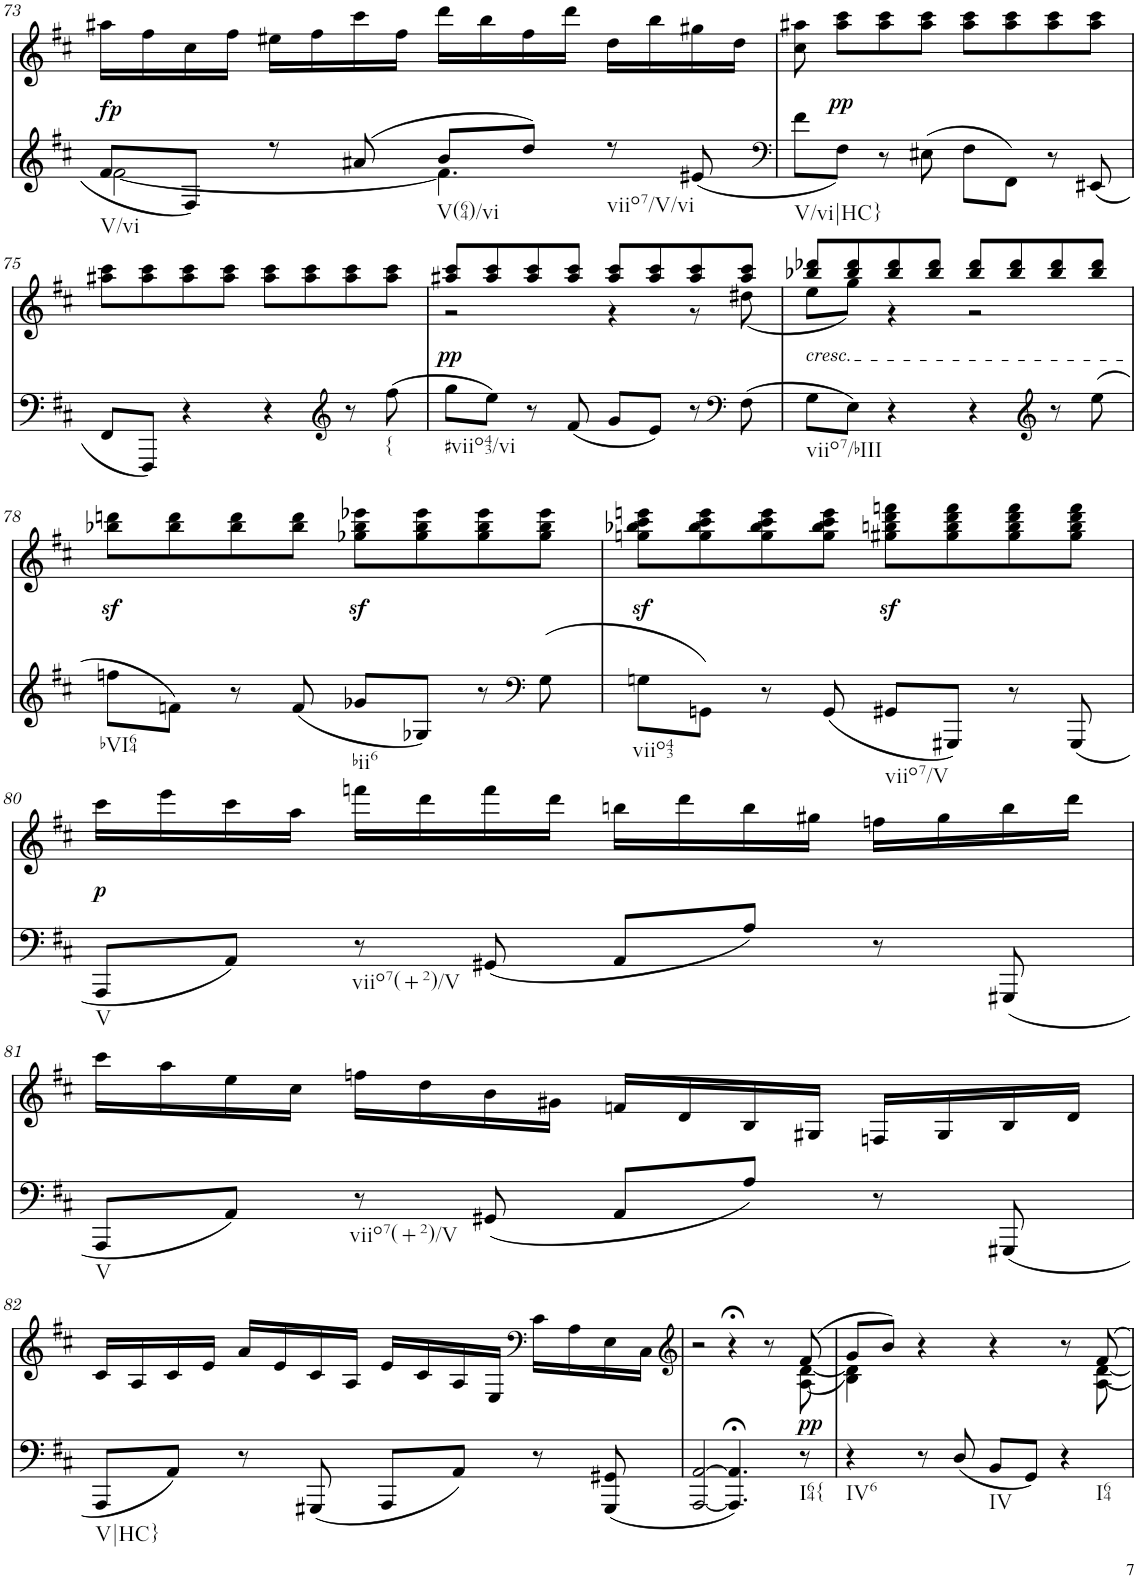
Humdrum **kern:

**kern	**dynam	**kern	**text	**dynam
*part2	*part2	*part1	*part1	*part1
*staff2	*staff2	*staff1	*staff1	*staff1
*I"Piano	*	*I"Piano	*	*
*I'Pno	*	*I'Pno	*	*
!!LO:PB:g=z
*clefG2	*	*clefG2	*	*
*k[f#c#]	*	*k[f#c#]	*	*
*M4/4	*	*M4/4	*	*
=73	=73	=73	=73	=73
*^	*	*	*	*
!LO:TX:b:t=V/vi	!	!	!	!	!
!	!	!LO:DY:a	!	!	!
8f#/L	[2f#\	fp	16aa#X\LL	.	.
.	.	.	16ff#\	.	.
8F#/J	.	.	16cc#\	.	.
.	.	.	16ff#\JJ	.	.
8r	.	.	16ee#X\LL	.	.
.	.	.	16ff#\	.	.
(8a#X/	.	.	16ccc#\	.	.
.	.	.	16ff#\JJ	.	.
!LO:TX:b:t=V(64)/vi	!	!	!	!	!
8b/L	4.f#\]	.	16ddd\LL	.	.
.	.	.	16bb\	.	.
8dd/J)	.	.	16ff#\	.	.
.	.	.	16ddd\JJ	.	.
!LO:TX:b:t=viio7/V/vi	!	!	!	!	!
8r	.	.	16dd\LL	.	.
.	.	.	16bb\	.	.
(<8e#X/	8ryy	.	16gg#X\	.	.
.	.	.	16dd\JJ	.	.
*v	*v	*	*	*	*
=74	=74	=74	=74	=74
*clefF4	*	*	*	*
!LO:TX:b:t=V/vi|HC}	!	!	!	!
8f#\L	.	8cc#\ 8aa#X\	.	.
!	!	!	!	!LO:DY:b
8F#\J)	.	8aa#\ 8ccc#\L	.	pp
8r	.	8aa#\ 8ccc#\	.	.
!	!	!	!LO:LY:b	!
(8E#X\	.	8aa#\ 8ccc#\J	pp	.
8F#\L	.	8aa#\ 8ccc#\L	.	.
8FF#\J)	.	8aa#\ 8ccc#\	.	.
8r	.	8aa#\ 8ccc#\	.	.
(8EE#X/	.	8aa#\ 8ccc#\J	.	.
!!LO:LB:g=z
=75	=75	=75	=75	=75
8FF#/L	.	8aa#X\ 8ccc#\L	.	.
8FFF#/J)	.	8aa#\ 8ccc#\	.	.
4r	.	8aa#\ 8ccc#\	.	.
.	.	8aa#\ 8ccc#\J	.	.
4r	.	8aa#\ 8ccc#\L	.	.
.	.	8aa#\ 8ccc#\	.	.
*clefG2	*	*	*	*
8r	.	8aa#\ 8ccc#\	.	.
!LO:TX:b:t={	!	!	!	!
(8ff#\	.	8aa#\ 8ccc#\J	.	.
=76	=76	=76	=76	=76
*	*	*^	*	*
!LO:TX:b:t=#viio43/vi	!	!	!	!	!
!	!	!	!	!LO:LY:a	!LO:DY:b
8gg\L	.	8aa#X/ 8ccc#/L	2r	pp	pp
8ee\J)	.	8aa#/ 8ccc#/	.	.	.
8r	.	8aa#/ 8ccc#/	.	.	.
(8f#/	.	8aa#/ 8ccc#/J	.	.	.
8g/L	.	8aa#/ 8ccc#/L	4r	.	.
8e/J)	.	8aa#/ 8ccc#/	.	.	.
8r	.	8aa#/ 8ccc#/	8r	.	.
*clefF4	*	*	*	*	*
(8F#\	.	8aa#/ 8ccc#/J	(8dd#X\	.	.
=77	=77	=77	=77	=77	=77
!	!	!LO:TX:b:i:t=cresc.	!	!	!
!LO:TX:b:t=viio7/bIII	!	!	!	!	!
!	!	!	!	!LO:LY:b	!
8G\L	.	8bb-X/ 8ddd-X/L	8ee\L	<	.
8E\J)	.	8bb-/ 8ddd-/	8gg\J)	.	.
4r	.	8bb-/ 8ddd-/	4r	.	.
.	.	8bb-/ 8ddd-/J	.	.	.
4r	.	8bb-/ 8ddd-/L	2r	.	.
.	.	8bb-/ 8ddd-/	.	.	.
*clefG2	*	*	*	*	*
8r	.	8bb-/ 8ddd-/	.	.	.
(8ee\	.	8bb-/ 8ddd-/J	.	.	.
*	*	*v	*v	*	*
!!LO:LB:g=z
=78	=78	=78	=78	=78
!LO:TX:b:t=bVI64	!	!	!	!
8ffn\L	.	8bb-X\z< 8dddn\z<L	.	.
8fn\J)	.	8bb-\ 8ddd\	.	.
8r	.	8bb-\ 8ddd\	.	.
(8f/	.	8bb-\ 8ddd\J	.	.
!LO:TX:b:t=bii6	!	!	!	!
8g-X/L	.	8gg-X\z< 8bb-\z< 8eee-X\z<L	.	.
8G-X/J)	.	8gg-\ 8bb-\ 8eee-\	.	.
8r	.	8gg-\ 8bb-\ 8eee-\	.	.
*clefF4	*	*	*	*
(8G-\	.	8gg-\ 8bb-\ 8eee-\J	.	.
=79	=79	=79	=79	=79
!LO:TX:b:t=viio43	!	!	!	!
8Gn\L	.	8ggn\z< 8bb-X\z< 8ccc#\z< 8eeen\z<L	.	.
8GGn\J)	.	8gg\ 8bb-\ 8ccc#\ 8eee\	.	.
8r	.	8gg\ 8bb-\ 8ccc#\ 8eee\	.	.
(8GG/	.	8gg\ 8bb-\ 8ccc#\ 8eee\J	.	.
!LO:TX:b:t=viio7/V	!	!	!	!
8GG#X/L	.	8gg#X\z< 8bbn\z< 8ddd\z< 8fffn\z<L	.	.
8GGG#X/J)	.	8gg#\ 8bb\ 8ddd\ 8fff\	.	.
8r	.	8gg#\ 8bb\ 8ddd\ 8fff\	.	.
(8GGG#/	.	8gg#\ 8bb\ 8ddd\ 8fff\J	.	.
!!LO:LB:g=z
=80	=80	=80	=80	=80
!LO:TX:b:t=V	!	!	!	!
!	!	!	!	!LO:DY:b
8AAA/L	.	16ccc#\LL	.	p
.	.	16eee\	.	.
8AA/J)	.	16ccc#\	.	.
.	.	16aa\JJ	.	.
!LO:TX:b:t=viio7(+2)/V	!	!	!	!
8r	.	16fffn\LL	.	.
.	.	16ddd\	.	.
(8GG#X/	.	16fff\	.	.
.	.	16ddd\JJ	.	.
8AA/L	.	16bbn\LL	.	.
.	.	16ddd\	.	.
8A/J)	.	16bb\	.	.
.	.	16gg#X\JJ	.	.
8r	.	16ffn\LL	.	.
.	.	16gg#\	.	.
(8GGG#X/	.	16bb\	.	.
.	.	16ddd\JJ	.	.
!!LO:LB:g=z
=81	=81	=81	=81	=81
!LO:TX:b:t=V	!	!	!	!
8AAA/L	.	16ccc#\LL	.	.
.	.	16aa\	.	.
8AA/J)	.	16ee\	.	.
.	.	16cc#\JJ	.	.
!LO:TX:b:t=viio7(+2)/V	!	!	!	!
8r	.	16ffn\LL	.	.
.	.	16dd\	.	.
(8GG#X/	.	16b\	.	.
.	.	16g#X\JJ	.	.
8AA/L	.	16fn/LL	.	.
.	.	16d/	.	.
8A/J)	.	16B/	.	.
.	.	16G#X/JJ	.	.
8r	.	16Fn/LL	.	.
.	.	16G#/	.	.
(8GGG#X/	.	16B/	.	.
.	.	16d/JJ	.	.
!!LO:LB:g=z
=82	=82	=82	=82	=82
!LO:TX:b:t=V|HC}	!	!	!	!
8AAA/L	.	16c#/LL	.	.
.	.	16A/	.	.
8AA/J)	.	16c#/	.	.
.	.	16e/JJ	.	.
8r	.	16a/LL	.	.
.	.	16e/	.	.
(8GGG#X/	.	16c#/	.	.
.	.	16A/JJ	.	.
8AAA/L	.	16e/LL	.	.
.	.	16c#/	.	.
8AA/J)	.	16A/	.	.
.	.	16E/JJ	.	.
*	*	*clefF4	*	*
8r	.	16c#\LL	.	.
.	.	16A\	.	.
(8GGG#/ 8GG#X/	.	16E\	.	.
.	.	16C#\JJ	.	.
=83	=83	=83	=83	=83
*	*	*clefG2	*	*
*	*	*^	*	*
[2AAA/ [2AA/	.	2r	2..ryy	.	.
4.AAA/];< 4.AA/];<)	.	4r;<	.	.	.
.	.	8r	.	.	.
!LO:TX:b:t=I64{	!	!	!	!	!
!	!LO:DY:a	!	!	!	!
8r	pp	(8f#/	(8A\ [8d\	.	.
=84	=84	=84	=84	=84	=84
!LO:TX:b:t=IV6	!	!	!	!	!
4r	.	8g/L	4B\ 4d\])	.	.
.	.	8b/J)	.	.	.
8r	.	4r	8ryy	.	.
*	*	*v	*v	*	*
(8D/	.	.	.	.
!LO:TX:b:t=IV	!	!	!	!
8BB/L	.	4r	.	.
8GG/J)	.	.	.	.
!LO:TX:b:t=I64	!	!	!	!
4r	.	8r	.	.
*	*	*^	*	*
.	.	8f#/	8A\ [8d\	.	.
*	*	*v	*v	*	*
=	=	=	=	=
*-	*-	*-	*-	*-
